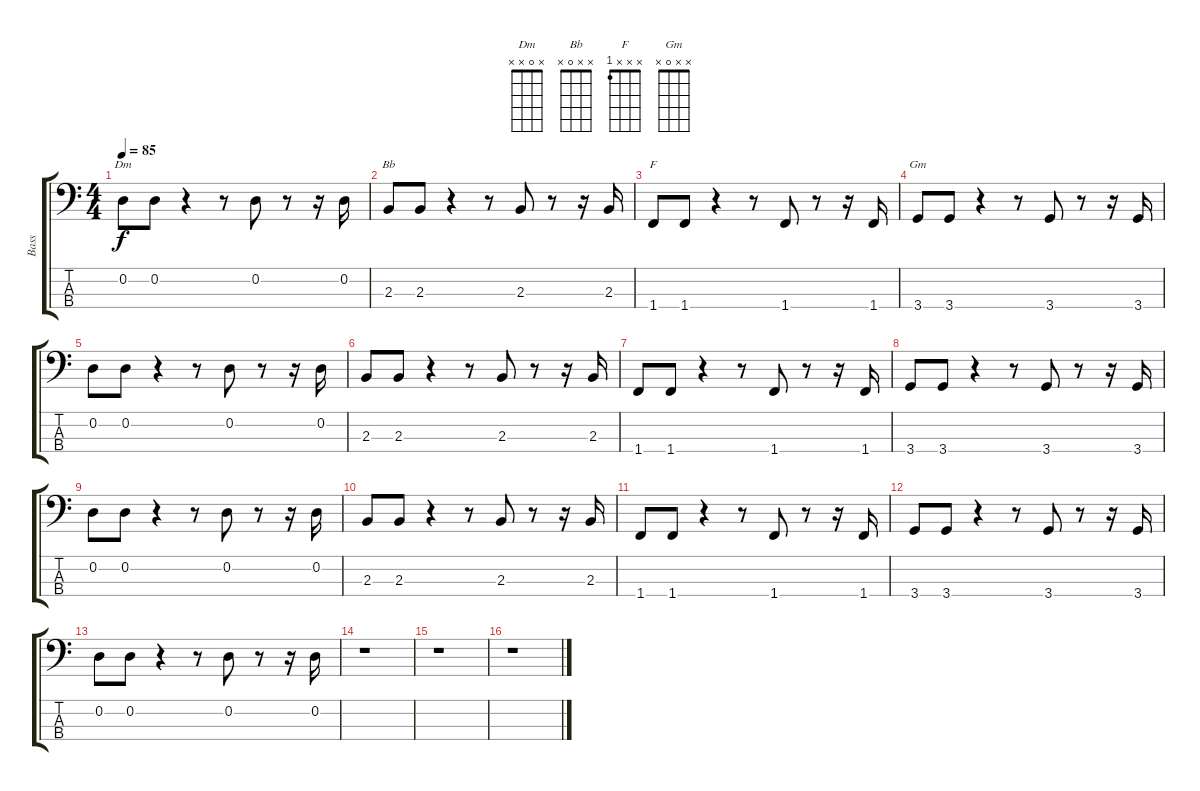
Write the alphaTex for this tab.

\track ("Bass" "Bass") {instrument electricbassfinger}
\staff {score tabs}
\tuning (G2 D2 A1 E1) {hide}
\chord ("Dm" x 0 x x)
\chord ("Bb" x x 0 x)
\chord ("F" x x x 1)
\chord ("Gm" x x 0 x)
\ts (4 4)
\tempo 85
\clef f4
\ks c
0.2.8{ch "Dm" dy f} 0.2.8 r.4 r.8 0.2.8 r.8 r.16 0.2.16 |
2.3.8{ch "Bb"} 2.3.8 r.4 r.8 2.3.8 r.8 r.16 2.3.16 |
1.4.8{ch "F"} 1.4.8 r.4 r.8 1.4.8 r.8 r.16 1.4.16 |
3.4.8{ch "Gm"} 3.4.8 r.4 r.8 3.4.8 r.8 r.16 3.4.16 |
0.2.8 0.2.8 r.4 r.8 0.2.8 r.8 r.16 0.2.16 |
2.3.8 2.3.8 r.4 r.8 2.3.8 r.8 r.16 2.3.16 |
1.4.8 1.4.8 r.4 r.8 1.4.8 r.8 r.16 1.4.16 |
3.4.8 3.4.8 r.4 r.8 3.4.8 r.8 r.16 3.4.16 |
0.2.8 0.2.8 r.4 r.8 0.2.8 r.8 r.16 0.2.16 |
2.3.8 2.3.8 r.4 r.8 2.3.8 r.8 r.16 2.3.16 |
1.4.8 1.4.8 r.4 r.8 1.4.8 r.8 r.16 1.4.16 |
3.4.8 3.4.8 r.4 r.8 3.4.8 r.8 r.16 3.4.16 |
0.2.8 0.2.8 r.4 r.8 0.2.8 r.8 r.16 0.2.16 |
r.1 |
r.1 |
r.1
